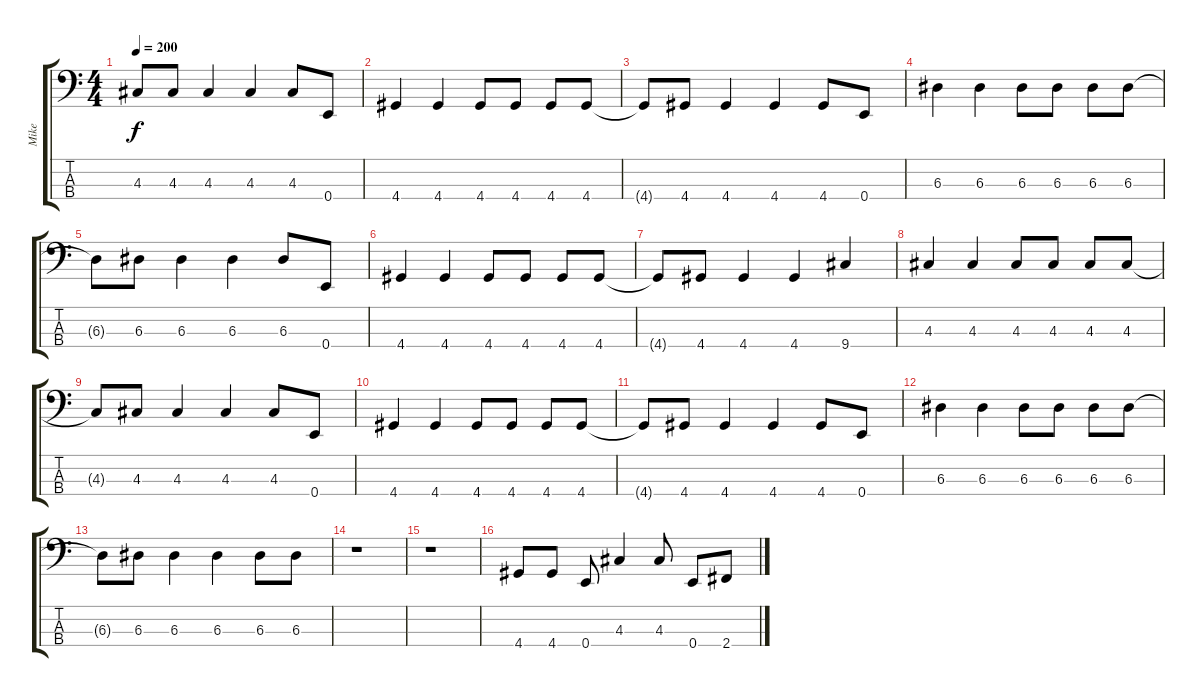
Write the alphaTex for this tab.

\track ("Mike" "Mike") {instrument electricbasspick}
\staff {score tabs}
\tuning (G2 D2 A1 E1) {hide}
\ts (4 4)
\tempo 200
\clef f4
\ks c
4.3{t}.8{dy f} 4.3.8 4.3.4 4.3.4 4.3.8 0.4.8 |
4.4.4 4.4.4 4.4.8 4.4.8 4.4.8 4.4.8 |
4.4{t}.8 4.4.8 4.4.4 4.4.4 4.4.8 0.4.8 |
6.3.4 6.3.4 6.3.8 6.3.8 6.3.8 6.3.8 |
6.3{t}.8 6.3.8 6.3.4 6.3.4 6.3.8 0.4.8 |
4.4.4 4.4.4 4.4.8 4.4.8 4.4.8 4.4.8 |
4.4{t}.8 4.4.8 4.4.4 4.4.4 9.4.4 |
4.3.4 4.3.4 4.3.8 4.3.8 4.3.8 4.3.8 |
4.3{t}.8 4.3.8 4.3.4 4.3.4 4.3.8 0.4.8 |
4.4.4 4.4.4 4.4.8 4.4.8 4.4.8 4.4.8 |
4.4{t}.8 4.4.8 4.4.4 4.4.4 4.4.8 0.4.8 |
6.3.4 6.3.4 6.3.8 6.3.8 6.3.8 6.3.8 |
6.3{t}.8 6.3.8 6.3.4 6.3.4 6.3.8 6.3.8 |
r.1 |
r.1 |
4.4.8 4.4.8 0.4.8 4.3.4 4.3.8 0.4.8 2.4.8
